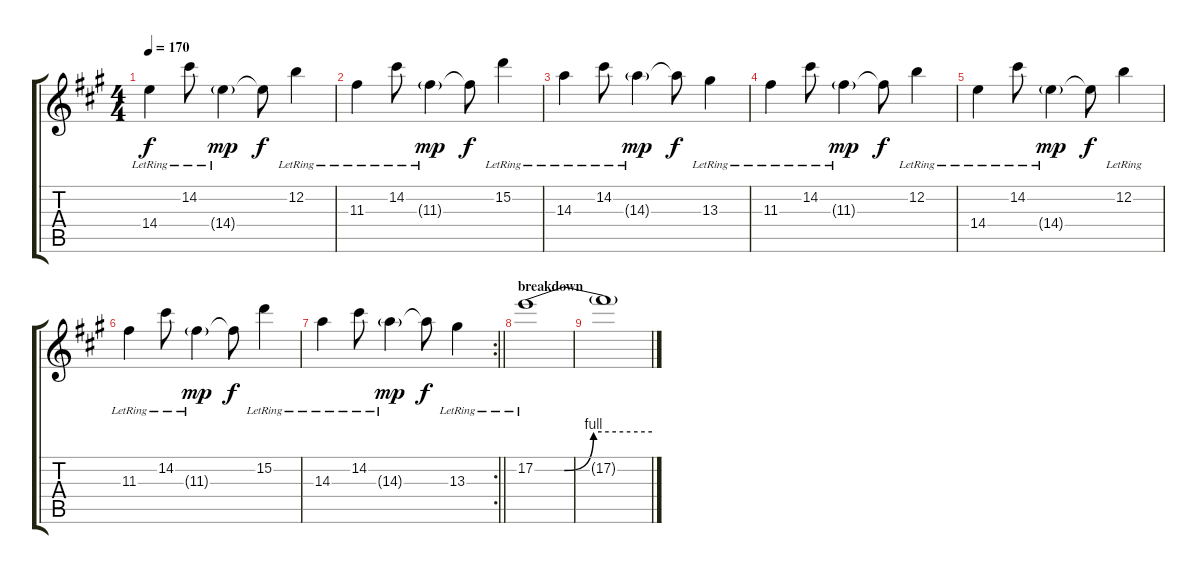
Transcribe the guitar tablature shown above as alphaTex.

\track "" {instrument distortionguitar}
\staff {score tabs}
\tuning (E4 B3 G3 D3 A2 E2) {hide}
\ts (4 4)
\tempo 170
\clef g2
\ks f#minor
14.4{lr}.4{dy f} 14.2{lr}.8 14.4{g lr}.4{dy mp} 14.4{t}.8{dy f} 12.2{lr}.4 |
11.3{lr}.4 14.2{lr}.8 11.3{g lr}.4{dy mp} 11.3{t}.8{dy f} 15.2{lr}.4 |
14.3{lr}.4 14.2{lr}.8 14.3{g lr}.4{dy mp} 14.3{t}.8{dy f} 13.3{lr}.4 |
11.3{lr}.4 14.2{lr}.8 11.3{g lr}.4{dy mp} 11.3{t}.8{dy f} 12.2{lr}.4 |
14.4{lr}.4 14.2{lr}.8 14.4{g lr}.4{dy mp} 14.4{t}.8{dy f} 12.2{lr}.4 |
11.3{lr}.4 14.2{lr}.8 11.3{g lr}.4{dy mp} 11.3{t}.8{dy f} 15.2{lr}.4 |
\rc 2
\barLineRight lightlight
14.3{lr}.4 14.2{lr}.8 14.3{g lr}.4{dy mp} 14.3{t}.8{dy f} 13.3{lr}.4 |
\section ("" "breakdown")
17.2{be (custom 0 0 15 0 30 4 60 4) lr}.1{volume 0} |
17.2{t}.1
